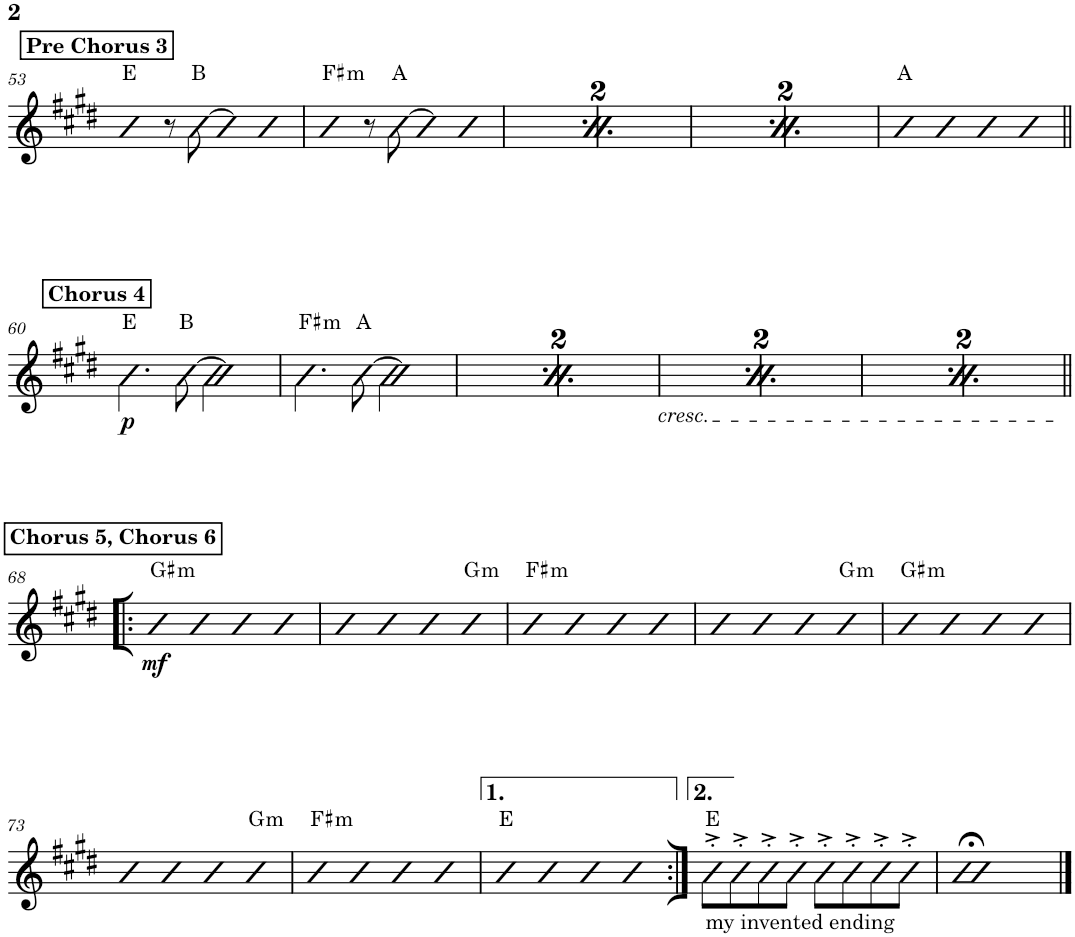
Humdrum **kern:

**kern	**dynam	**harte
*part1	*part1	*part1
*staff1	*staff1	*
*I"Piano	*	*
*I'Pno.	*	*
!!LO:PB:g=z
*clefG2	*	*
*k[f#c#g#d#]	*	*
*M4/4	*	*
!!LO:REH:place=s1:a:B:cj:t=Pre Chorus 3
=53	=53	=53
4b	.	E:maj
8r	.	.
[8b\	.	B:maj
4b]	.	.
4b	.	.
=54	=54	=54
!	!	!LO:H:kt=m
4b	.	F#:min
8r	.	.
[8b\	.	A:maj
4b]	.	.
4b	.	.
!!LO:REH:place=s1:a:B:cj:t=Pre Chorus 3
=55	=55	=55
4b	.	E:maj
8r	.	.
[8b\	.	B:maj
4b]	.	.
4b	.	.
=56	=56	=56
!	!	!LO:H:kt=m
4b	.	F#:min
8r	.	.
[8b\	.	A:maj
4b]	.	.
4b	.	.
!!LO:REH:place=s1:a:B:cj:t=Pre Chorus 3
=57	=57	=57
4b	.	E:maj
8r	.	.
[8b\	.	B:maj
4b]	.	.
4b	.	.
=58	=58	=58
!	!	!LO:H:kt=m
4b	.	F#:min
8r	.	.
[8b\	.	A:maj
4b]	.	.
4b	.	.
=59	=59	=59
4b	.	A:maj
4b	.	.
4b	.	.
4b	.	.
!!LO:LB:g=z
!!LO:REH:place=s1:a:B:cj:t=Chorus 4
=60||	=60||	=60||
!	!LO:DY:b	!
4.b\	p	E:maj
[8b\	.	B:maj
2b\]	.	.
=61	=61	=61
!	!	!LO:H:kt=m
4.b\	.	F#:min
[8b\	.	A:maj
2b\]	.	.
!!LO:REH:place=s1:a:B:cj:t=Chorus 4
=62	=62	=62
!	!LO:DY:b	!
4.b\	p	E:maj
[8b\	.	B:maj
2b\]	.	.
=63	=63	=63
!	!	!LO:H:kt=m
4.b\	.	F#:min
[8b\	.	A:maj
2b\]	.	.
!!LO:REH:place=s1:a:B:cj:t=Chorus 4
=64	=64	=64
!	!LO:DY:b	!
4.b\	p	E:maj
[8b\	.	B:maj
2b\]	.	.
=65	=65	=65
!	!	!LO:H:kt=m
4.b\	.	F#:min
[8b\	.	A:maj
2b\]	.	.
!!LO:REH:place=s1:a:B:cj:t=Chorus 4
=66	=66	=66
!	!LO:DY:b	!
4.b\	p	E:maj
[8b\	.	B:maj
2b\]	.	.
=67	=67	=67
!	!	!LO:H:kt=m
4.b\	.	F#:min
[8b\	.	A:maj
2b\]	.	.
!!LO:LB:g=z
!!LO:REH:place=s1:a:B:cj:t=Chorus 5, Chorus 6
=68!|:	=68!|:	=68!|:
!	!LO:DY:b	!LO:H:kt=m
4b	mf	G#:min
4b	.	.
4b	.	.
4b	.	.
=69	=69	=69
4b	.	.
4b	.	.
4b	.	.
!	!	!LO:H:kt=m
4bn	.	G:min
=70	=70	=70
!	!	!LO:H:kt=m
4b	.	F#:min
4b	.	.
4b	.	.
4b	.	.
=71	=71	=71
4b	.	.
4b	.	.
4b	.	.
!	!	!LO:H:kt=m
4bn	.	G:min
=72	=72	=72
!	!	!LO:H:kt=m
4b	.	G#:min
4b	.	.
4b	.	.
4b	.	.
!!LO:LB:g=z
=73	=73	=73
4b	.	.
4b	.	.
4b	.	.
!	!	!LO:H:kt=m
4bn	.	G:min
=74	=74	=74
!	!	!LO:H:kt=m
4b	.	F#:min
4b	.	.
4b	.	.
4b	.	.
=75	=75	=75
4b	.	E:maj
4b	.	.
4b	.	.
4b	.	.
=76:|!	=76:|!	=76:|!
!LO:TX:b:t=my invented ending	!	!
8b^'\L	.	E:maj
8b^'\	.	.
8b^'\	.	.
8b^'\J	.	.
8b^'\L	.	.
8b^'\	.	.
8b^'\	.	.
8b^'\J	.	.
=77	=77	=77
1b;<	.	.
==	==	==
*-	*-	*-
